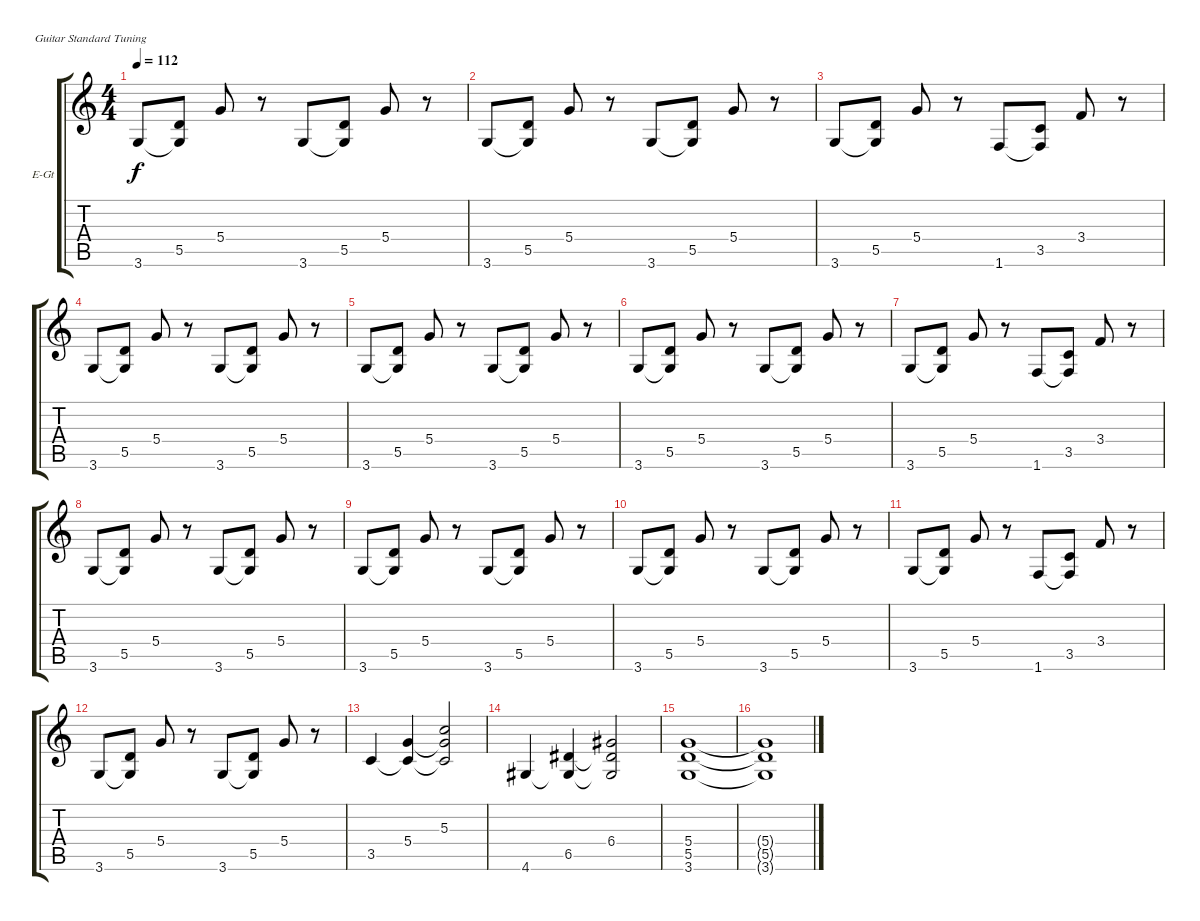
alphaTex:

\bracketExtendMode groupsimilarinstruments
\firstSystemTrackNameOrientation horizontal
\otherSystemsTrackNameOrientation horizontal
\track ("Ritchie Blackmore" "E-Gt") {instrument overdrivenguitar}
\staff {score tabs}
\tuning (E4 B3 G3 D3 A2 E2)
\ts (4 4)
\tempo 112
\clef g2
\ks c
3.6.8{dy f} (5.5 3.6{t}).8 5.4.8 r.8 3.6.8 (5.5 3.6{t}).8 5.4.8 r.8 |
3.6.8 (5.5 3.6{t}).8 5.4.8 r.8 3.6.8 (5.5 3.6{t}).8 5.4.8 r.8 |
3.6.8 (5.5 3.6{t}).8 5.4.8 r.8 1.6.8 (3.5 1.6{t}).8 3.4.8 r.8 |
3.6.8 (5.5 3.6{t}).8 5.4.8 r.8 3.6.8 (5.5 3.6{t}).8 5.4.8 r.8 |
3.6.8 (5.5 3.6{t}).8 5.4.8 r.8 3.6.8 (5.5 3.6{t}).8 5.4.8 r.8 |
3.6.8 (5.5 3.6{t}).8 5.4.8 r.8 3.6.8 (5.5 3.6{t}).8 5.4.8 r.8 |
3.6.8 (5.5 3.6{t}).8 5.4.8 r.8 1.6.8 (3.5 1.6{t}).8 3.4.8 r.8 |
3.6.8 (5.5 3.6{t}).8 5.4.8 r.8 3.6.8 (5.5 3.6{t}).8 5.4.8 r.8 |
3.6.8 (5.5 3.6{t}).8 5.4.8 r.8 3.6.8 (5.5 3.6{t}).8 5.4.8 r.8 |
3.6.8 (5.5 3.6{t}).8 5.4.8 r.8 3.6.8 (5.5 3.6{t}).8 5.4.8 r.8 |
3.6.8 (5.5 3.6{t}).8 5.4.8 r.8 1.6.8 (3.5 1.6{t}).8 3.4.8 r.8 |
3.6.8 (5.5 3.6{t}).8 5.4.8 r.8 3.6.8 (5.5 3.6{t}).8 5.4.8 r.8 |
3.5.4 (5.4 3.5{t}).4 (5.3 5.4{t} 3.5{t}).2 |
4.6.4 (6.5 4.6{t}).4 (6.4 6.5{t} 4.6{t}).2 |
(5.4 5.5 3.6).1 |
(5.4{t} 5.5{t} 3.6{t}).1
